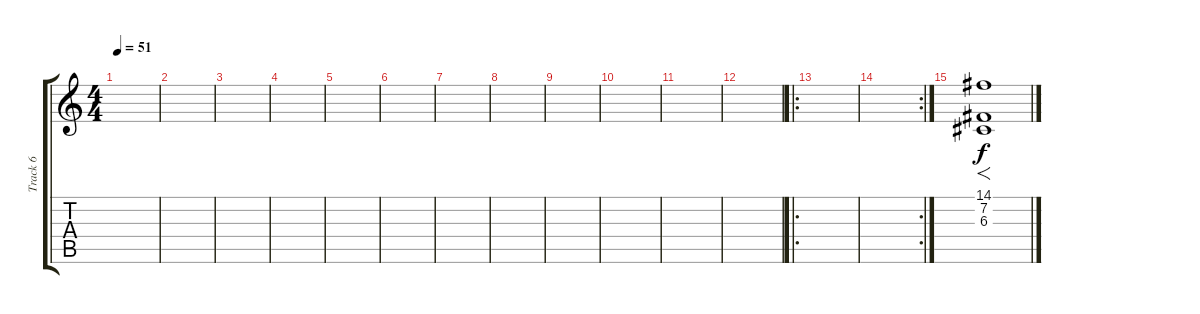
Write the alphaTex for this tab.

\track ("Track 6" "Track 6") {instrument stringensemble2}
\staff {score tabs}
\tuning (E4 B3 G3 D3 A2 E2) {hide}
\ts (4 4)
\tempo 51
\clef g2
\ks c
|
|
|
|
|
|
|
|
|
|
|
|
\ro
|
\rc 2
|
(14.1 7.2 6.3).1{f}
